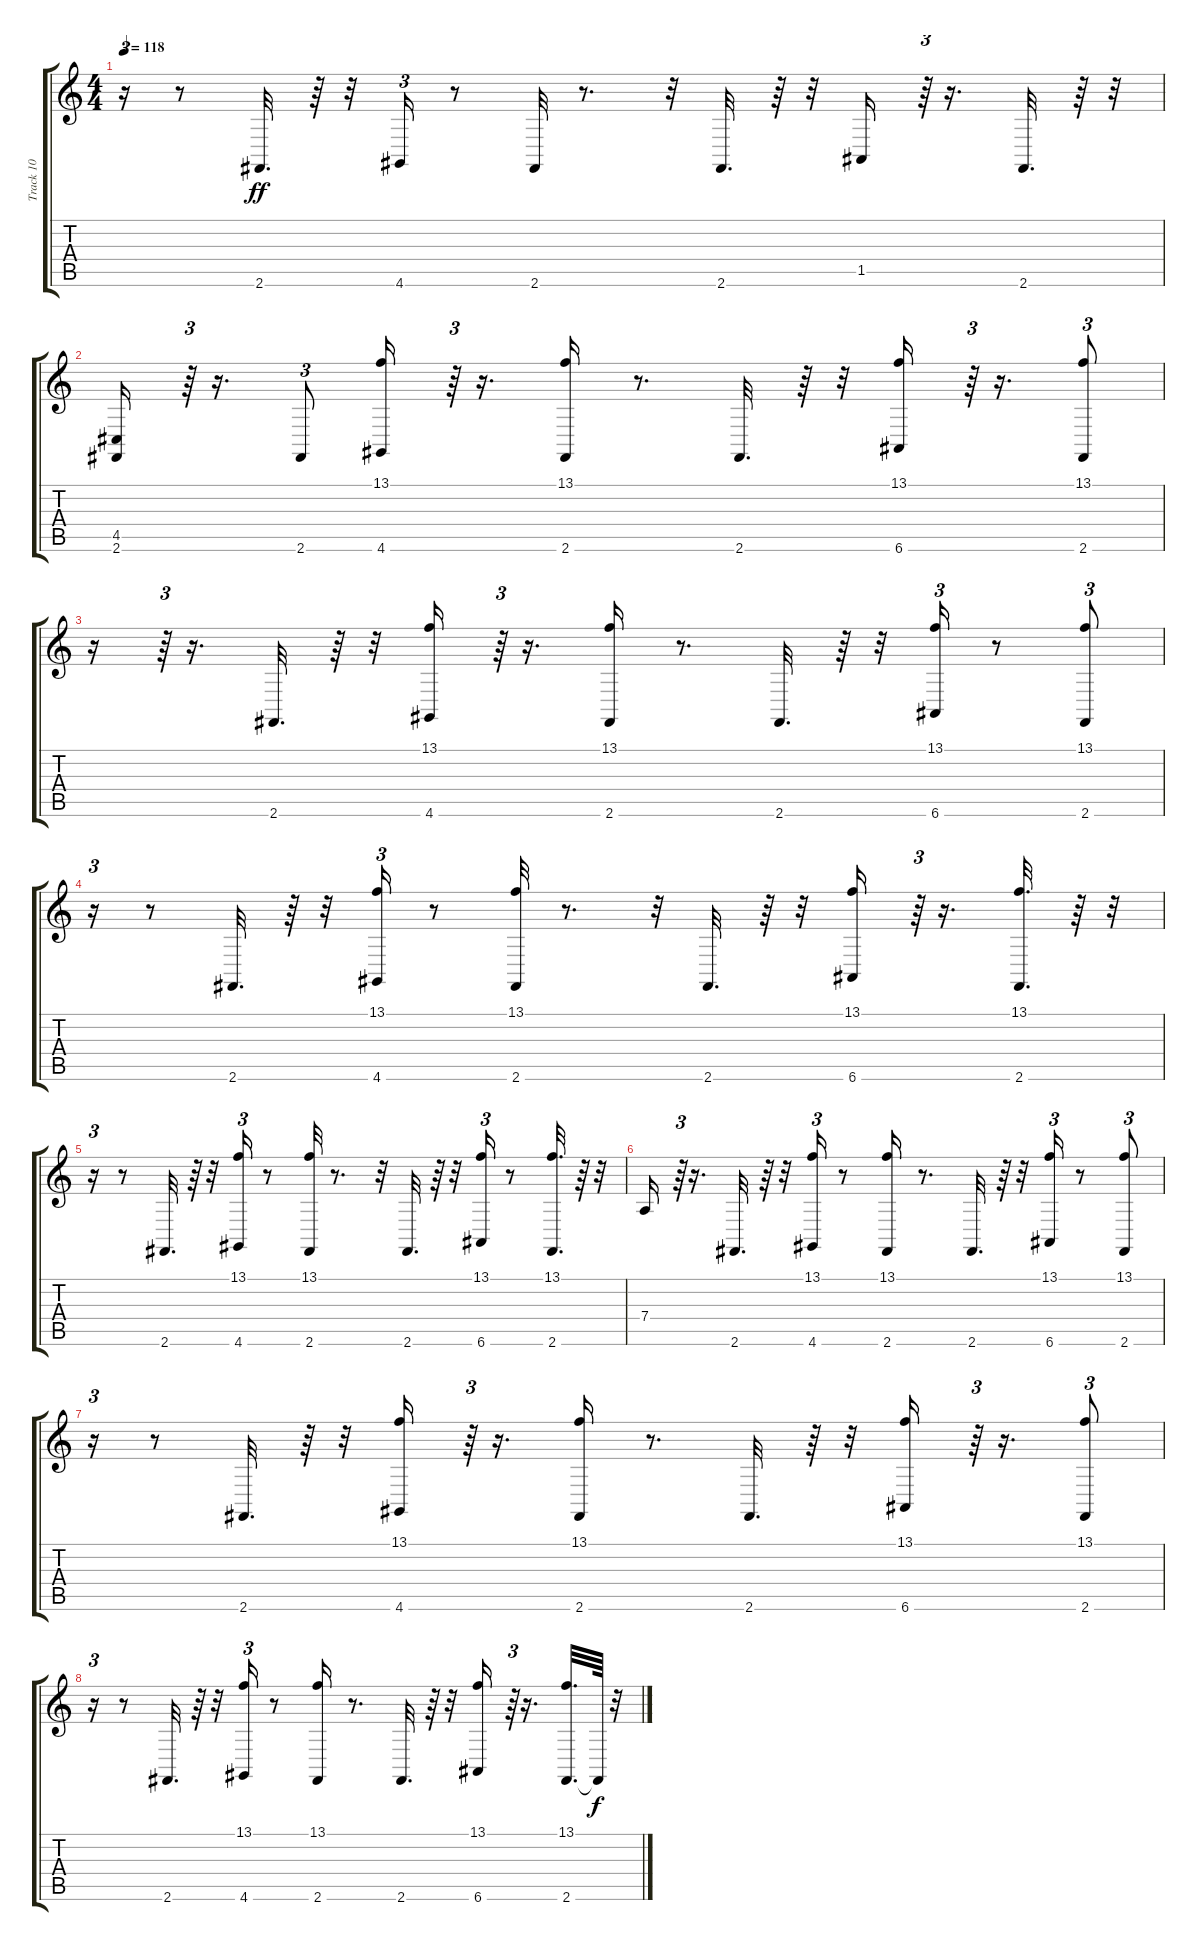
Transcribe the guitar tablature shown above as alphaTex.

\track ("Track 10" "Track 10") {instrument brightacousticpiano}
\staff {score tabs}
\tuning (E4 B3 G3 D3 A2 E2) {hide}
\ts (4 4)
\tempo 118
\clef g2
\ks c
r.16{tu (3 2) dy ff} r.8 2.6.32{d} r.64 r.32 4.6.16{tu (3 2)} r.8 2.6.32 r.8{d} r.32 2.6.32{d} r.64 r.32 1.5.16 r.64{tu (3 2)} r.16{d} 2.6.32{d} r.64 r.32 |
(4.5 2.6).16{volume 15} r.64{tu (3 2)} r.16{d} 2.6.8{tu (3 2)} (13.1 4.6).16 r.64{tu (3 2)} r.16{d} (13.1 2.6).16 r.8{d} 2.6.32{d} r.64 r.32 (13.1 6.6).16 r.64{tu (3 2)} r.16{d} (13.1 2.6).8{tu (3 2)} |
r.16 r.64{tu (3 2)} r.16{d} 2.6.32{d} r.64 r.32 (13.1 4.6).16 r.64{tu (3 2)} r.16{d} (13.1 2.6).16 r.8{d} 2.6.32{d} r.64 r.32 (13.1 6.6).16{tu (3 2)} r.8 (13.1 2.6).8{tu (3 2)} |
r.16{tu (3 2)} r.8 2.6.32{d} r.64 r.32 (13.1 4.6).16{tu (3 2)} r.8 (13.1 2.6).32 r.8{d} r.32 2.6.32{d} r.64 r.32 (13.1 6.6).16 r.64{tu (3 2)} r.16{d} (13.1 2.6).32{d} r.64 r.32 |
r.16{tu (3 2)} r.8 2.6.32{d} r.64 r.32 (13.1 4.6).16{tu (3 2)} r.8 (13.1 2.6).32 r.8{d} r.32 2.6.32{d} r.64 r.32 (13.1 6.6).16{tu (3 2)} r.8 (13.1 2.6).32{d} r.64 r.32 |
7.4.16 r.64{tu (3 2)} r.16{d} 2.6.32{d} r.64 r.32 (13.1 4.6).16{tu (3 2)} r.8 (13.1 2.6).16 r.8{d} 2.6.32{d} r.64 r.32 (13.1 6.6).16{tu (3 2)} r.8 (13.1 2.6).8{tu (3 2)} |
r.16{tu (3 2)} r.8 2.6.32{d} r.64 r.32 (13.1 4.6).16 r.64{tu (3 2)} r.16{d} (13.1 2.6).16 r.8{d} 2.6.32{d} r.64 r.32 (13.1 6.6).16 r.64{tu (3 2)} r.16{d} (13.1 2.6).8{tu (3 2)} |
r.16{tu (3 2)} r.8 2.6.32{d} r.64 r.32 (13.1 4.6).16{tu (3 2)} r.8 (13.1 2.6).16 r.8{d} 2.6.32{d} r.64 r.32 (13.1 6.6).16 r.64{tu (3 2)} r.16{d} (13.1 2.6).32{d} 2.6{t}.64{dy f} r.32
